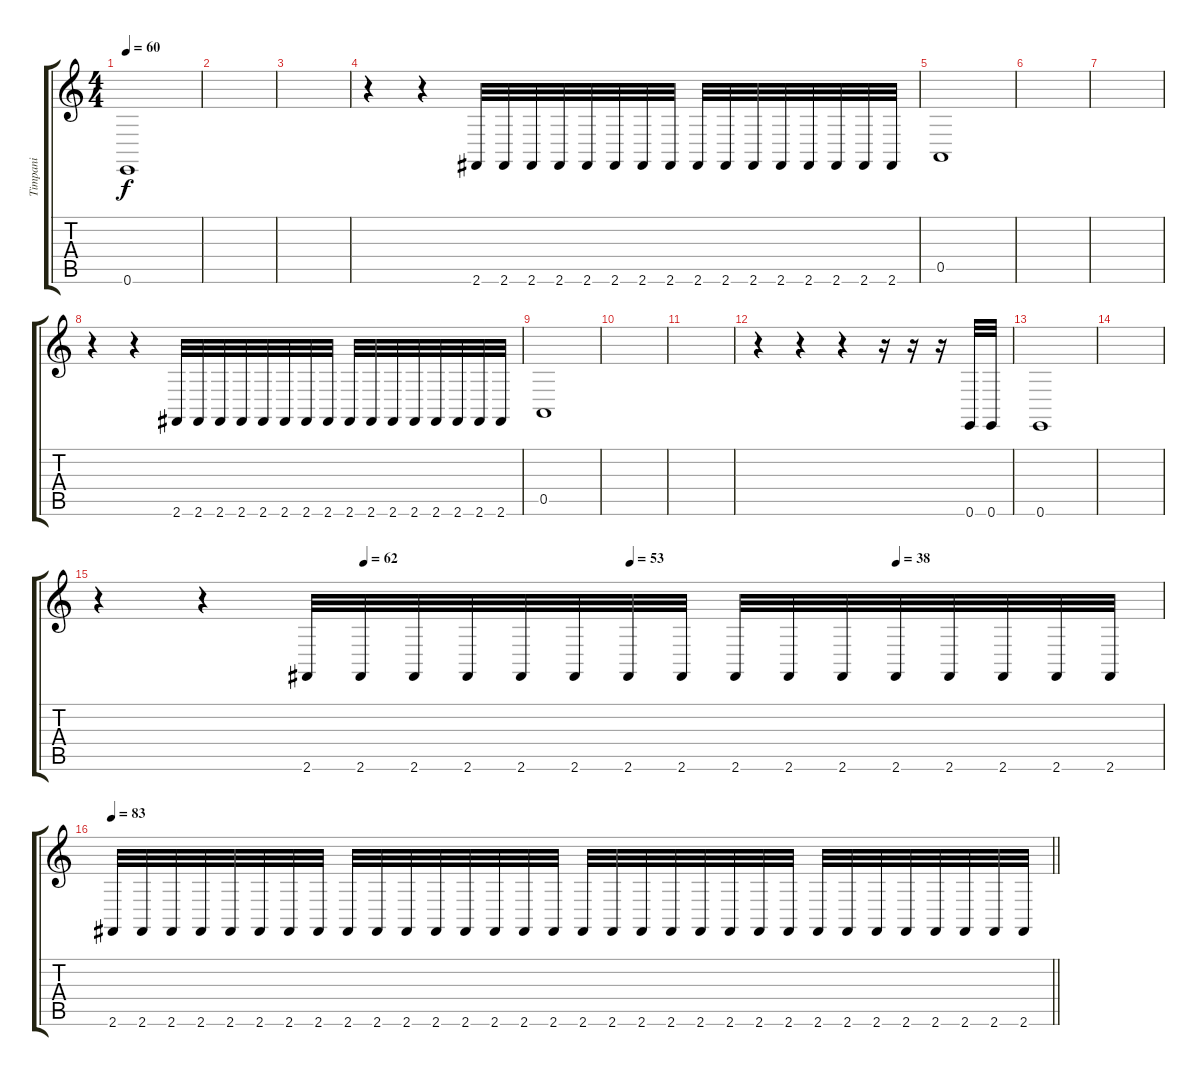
\track ("Timpani" "Timpani") {instrument timpani}
\staff {score tabs}
\tuning (E4 B3 G3 D3 A2 E2) {hide}
\ts (4 4)
\tempo 60
\clef g2
\ks c
0.6.1{dy f} |
|
|
r.4 r.4 2.6.32 2.6.32 2.6.32 2.6.32 2.6.32 2.6.32 2.6.32 2.6.32 2.6.32 2.6.32 2.6.32 2.6.32 2.6.32 2.6.32 2.6.32 2.6.32 |
0.5.1 |
|
|
r.4 r.4 2.6.32 2.6.32 2.6.32 2.6.32 2.6.32 2.6.32 2.6.32 2.6.32 2.6.32 2.6.32 2.6.32 2.6.32 2.6.32 2.6.32 2.6.32 2.6.32 |
0.5.1 |
|
|
r.4 r.4 r.4 r.16 r.16 r.16 0.6.32 0.6.32 |
0.6.1 |
|
\tempo (62 0.25)
\tempo (53 0.5)
\tempo (38 0.75)
r.4 r.4 2.6.32 2.6.32 2.6.32 2.6.32 2.6.32 2.6.32 2.6.32 2.6.32 2.6.32 2.6.32 2.6.32 2.6.32 2.6.32 2.6.32 2.6.32 2.6.32 |
\tempo 83
\barLineRight lightlight
2.6.32 2.6.32 2.6.32 2.6.32 2.6.32 2.6.32 2.6.32 2.6.32 2.6.32 2.6.32 2.6.32 2.6.32 2.6.32 2.6.32 2.6.32 2.6.32 2.6.32 2.6.32 2.6.32 2.6.32 2.6.32 2.6.32 2.6.32 2.6.32 2.6.32 2.6.32 2.6.32 2.6.32 2.6.32 2.6.32 2.6.32 2.6.32
